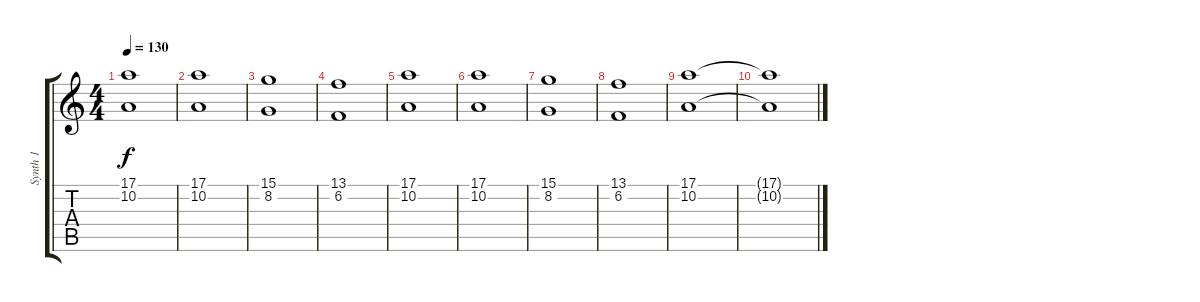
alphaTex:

\track ("Synth 1" "Synth 1") {instrument stringensemble1}
\staff {score tabs}
\tuning (E4 B3 G3 D3 A2 E2) {hide}
\ts (4 4)
\tempo 130
\clef g2
\ks c
(17.1 10.2).1{dy f} |
(17.1 10.2).1 |
(15.1 8.2).1 |
(13.1 6.2).1 |
(17.1 10.2).1 |
(17.1 10.2).1 |
(15.1 8.2).1 |
(13.1 6.2).1 |
\section ("" "")
(17.1 10.2).1 |
(17.1{t} 10.2{t}).1
